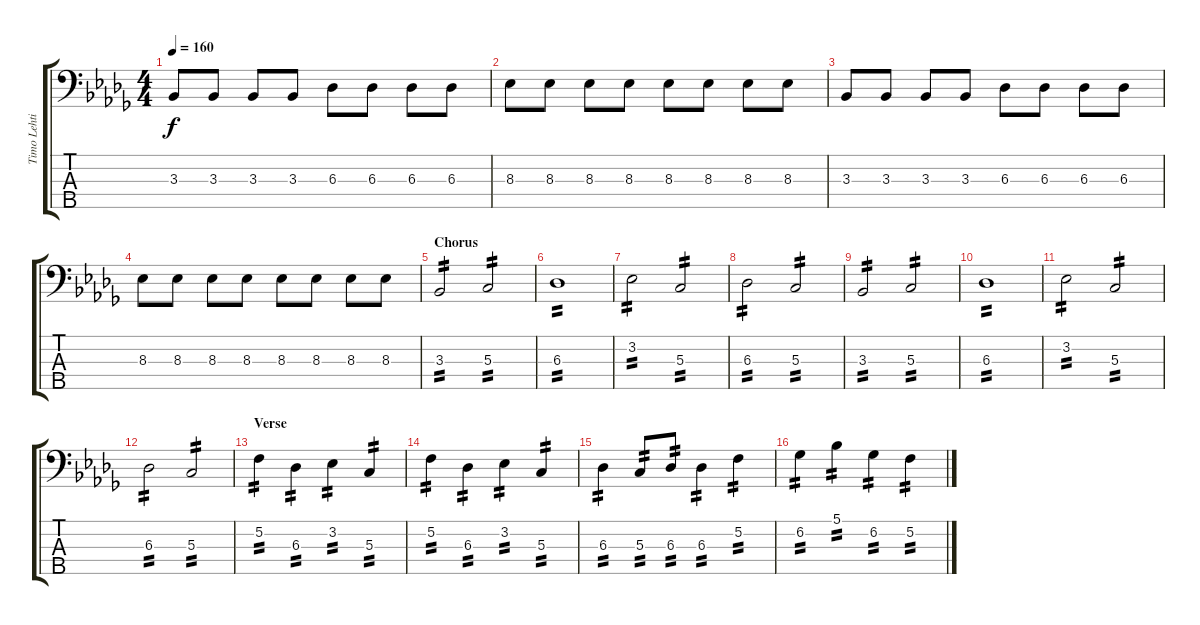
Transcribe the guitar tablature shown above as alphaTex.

\track ("Timo Lehtinen (bass)" "Timo Lehti") {instrument electricbasspick}
\staff {score tabs}
\tuning (F2 C2 G1 D1 A0) {hide}
\ts (4 4)
\tempo 160
\clef f4
\ks bbminor
3.3.8{dy f} 3.3.8 3.3.8 3.3.8 6.3.8 6.3.8 6.3.8 6.3.8 |
8.3.8 8.3.8 8.3.8 8.3.8 8.3.8 8.3.8 8.3.8 8.3.8 |
3.3.8 3.3.8 3.3.8 3.3.8 6.3.8 6.3.8 6.3.8 6.3.8 |
8.3.8 8.3.8 8.3.8 8.3.8 8.3.8 8.3.8 8.3.8 8.3.8 |
\section ("" "Chorus")
3.3.2{tp 2} 5.3.2{tp 2} |
6.3.1{tp 2} |
3.2.2{tp 2} 5.3.2{tp 2} |
6.3.2{tp 2} 5.3.2{tp 2} |
3.3.2{tp 2} 5.3.2{tp 2} |
6.3.1{tp 2} |
3.2.2{tp 2} 5.3.2{tp 2} |
6.3.2{tp 2} 5.3.2{tp 2} |
\section ("" "Verse")
5.2.4{tp 2} 6.3.4{tp 2} 3.2.4{tp 2} 5.3.4{tp 2} |
5.2.4{tp 2} 6.3.4{tp 2} 3.2.4{tp 2} 5.3.4{tp 2} |
6.3.4{tp 2} 5.3.8{tp 2} 6.3.8{tp 2} 6.3.4{tp 2} 5.2.4{tp 2} |
6.2.4{tp 2} 5.1.4{tp 2} 6.2.4{tp 2} 5.2.4{tp 2}
